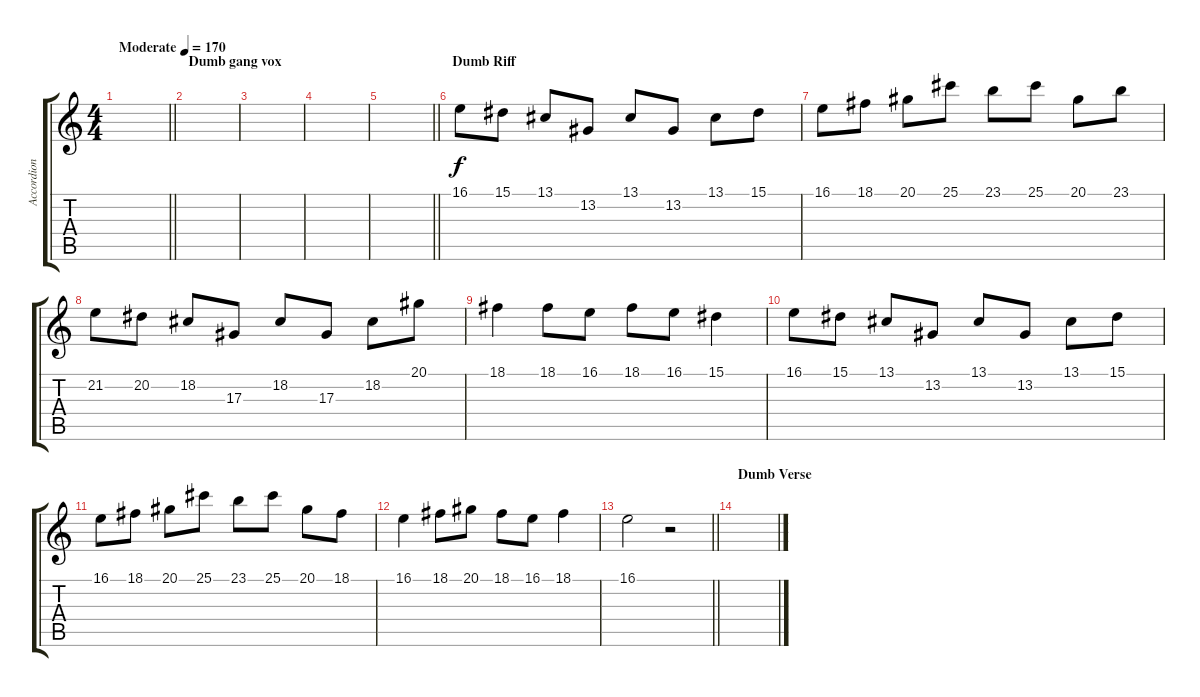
\track ("Accordion" "Accordion") {instrument accordion}
\staff {score tabs}
\tuning (C4 G3 Eb3 Bb2 F2 C2) {hide}
\ts (4 4)
\tempo (170 "Moderate")
\clef g2
\barLineRight lightlight
\ks c
|
\section ("" "Dumb gang vox")
|
|
|
\barLineRight lightlight
|
\section ("" "Dumb Riff")
16.1.8 15.1.8 13.1.8 13.2.8 13.1.8 13.2.8 13.1.8 15.1.8 |
16.1.8 18.1.8 20.1.8 25.1.8 23.1.8 25.1.8 20.1.8 23.1.8 |
21.2.8 20.2.8 18.2.8 17.3.8 18.2.8 17.3.8 18.2.8 20.1.8 |
18.1.4 18.1.8 16.1.8 18.1.8 16.1.8 15.1.4 |
16.1.8 15.1.8 13.1.8 13.2.8 13.1.8 13.2.8 13.1.8 15.1.8 |
16.1.8 18.1.8 20.1.8 25.1.8 23.1.8 25.1.8 20.1.8 18.1.8 |
16.1.4 18.1.8 20.1.8 18.1.8 16.1.8 18.1.4 |
\barLineRight lightlight
16.1.2 r.2 |
\section ("" "Dumb Verse")
